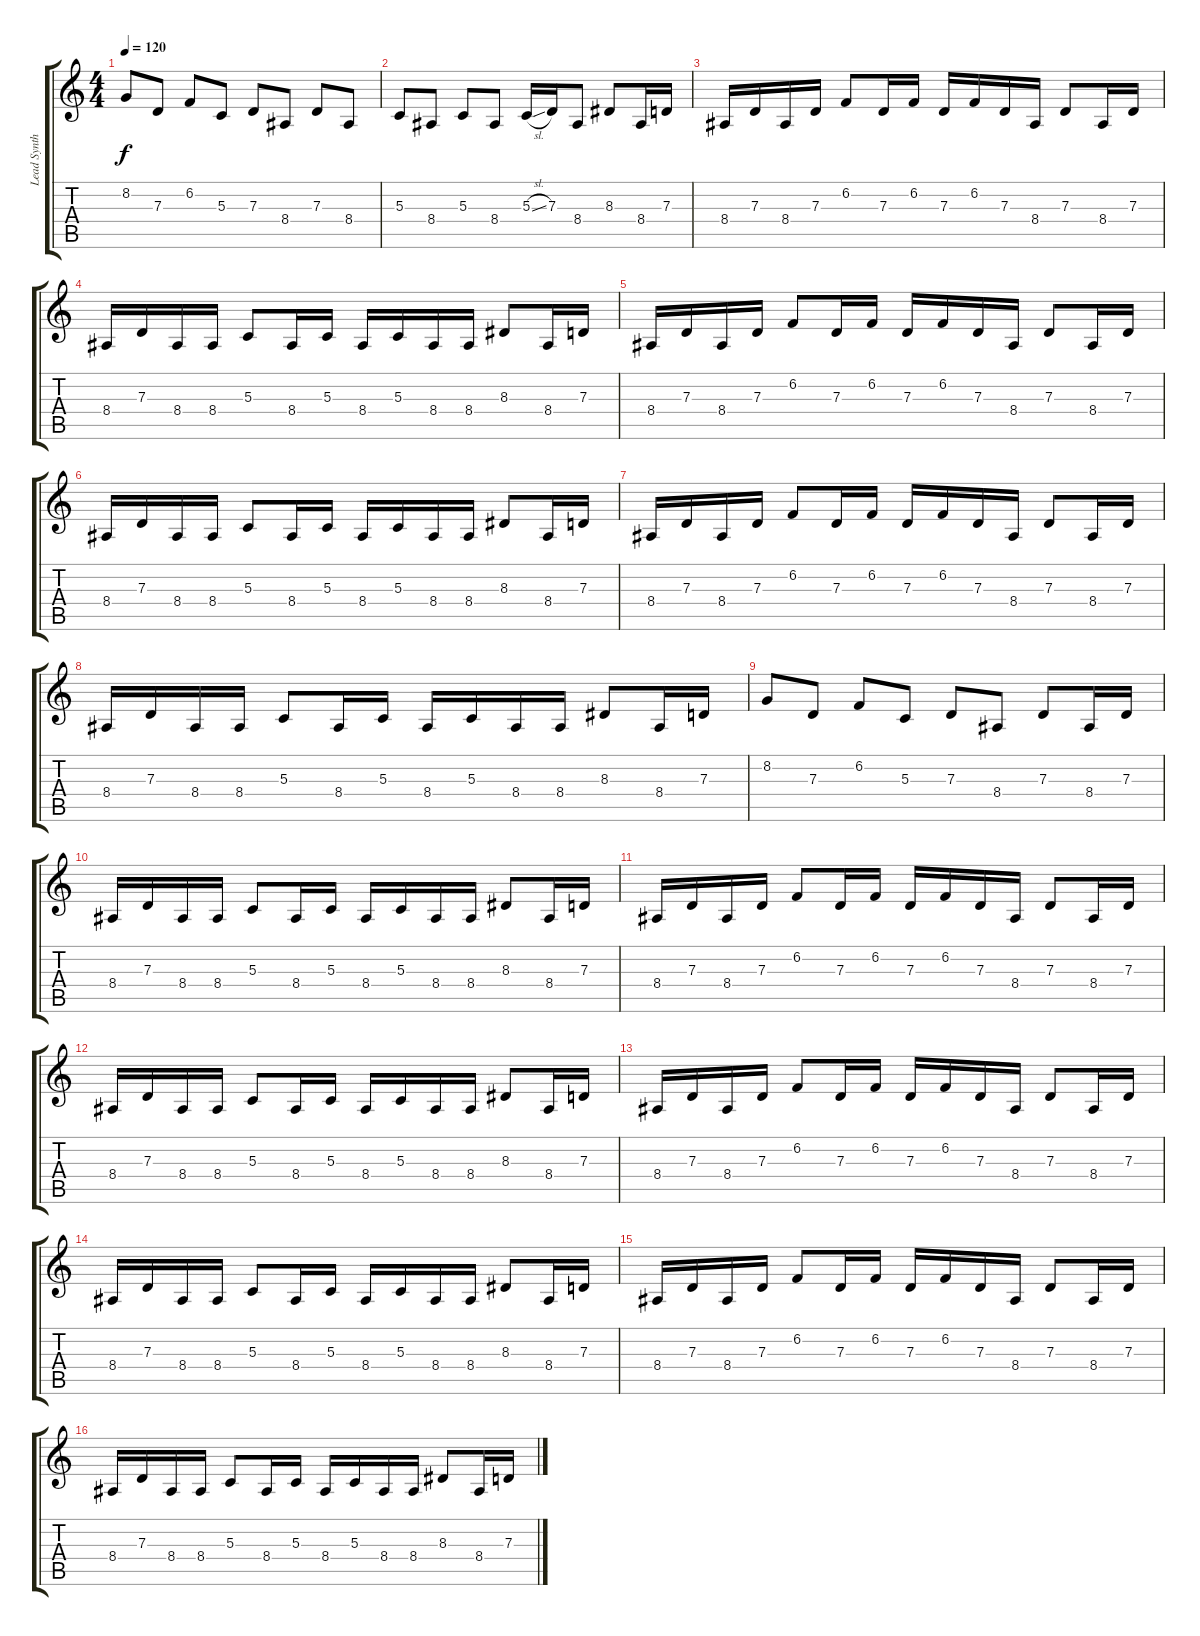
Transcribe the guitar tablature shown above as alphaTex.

\track ("Lead Synth Right Ch." "Lead Synth") {instrument churchorgan}
\staff {score tabs}
\tuning (E4 B3 G3 D3 A2 E2) {hide}
\ts (4 4)
\tempo 120
\clef g2
\ks c
8.2.8{dy f volume 16} 7.3.8 6.2.8 5.3.8 7.3.8 8.4.8 7.3.8 8.4.8 |
5.3.8 8.4.8 5.3.8 8.4.8 5.3{sl}.16 7.3.16 8.4.8 8.3.8 8.4.16 7.3.16 |
8.4.16 7.3.16 8.4.16 7.3.16 6.2.8 7.3.16 6.2.16 7.3.16 6.2.16 7.3.16 8.4.16 7.3.8 8.4.16 7.3.16 |
8.4.16 7.3.16 8.4.16 8.4.16 5.3.8 8.4.16 5.3.16 8.4.16 5.3.16 8.4.16 8.4.16 8.3.8 8.4.16 7.3.16 |
8.4.16 7.3.16 8.4.16 7.3.16 6.2.8 7.3.16 6.2.16 7.3.16 6.2.16 7.3.16 8.4.16 7.3.8 8.4.16 7.3.16 |
8.4.16 7.3.16 8.4.16 8.4.16 5.3.8 8.4.16 5.3.16 8.4.16 5.3.16 8.4.16 8.4.16 8.3.8 8.4.16 7.3.16 |
8.4.16 7.3.16 8.4.16 7.3.16 6.2.8 7.3.16 6.2.16 7.3.16 6.2.16 7.3.16 8.4.16 7.3.8 8.4.16 7.3.16 |
8.4.16 7.3.16 8.4.16 8.4.16 5.3.8 8.4.16 5.3.16 8.4.16 5.3.16 8.4.16 8.4.16 8.3.8 8.4.16 7.3.16 |
8.2.8{volume 16} 7.3.8 6.2.8 5.3.8 7.3.8 8.4.8 7.3.8 8.4.16 7.3.16 |
8.4.16 7.3.16 8.4.16 8.4.16 5.3.8 8.4.16 5.3.16 8.4.16 5.3.16 8.4.16 8.4.16 8.3.8 8.4.16 7.3.16 |
8.4.16 7.3.16 8.4.16 7.3.16 6.2.8 7.3.16 6.2.16 7.3.16 6.2.16 7.3.16 8.4.16 7.3.8 8.4.16 7.3.16 |
8.4.16 7.3.16 8.4.16 8.4.16 5.3.8 8.4.16 5.3.16 8.4.16 5.3.16 8.4.16 8.4.16 8.3.8 8.4.16 7.3.16 |
8.4.16 7.3.16 8.4.16 7.3.16 6.2.8 7.3.16 6.2.16 7.3.16 6.2.16 7.3.16 8.4.16 7.3.8 8.4.16 7.3.16 |
8.4.16 7.3.16 8.4.16 8.4.16 5.3.8 8.4.16 5.3.16 8.4.16 5.3.16 8.4.16 8.4.16 8.3.8 8.4.16 7.3.16 |
8.4.16 7.3.16 8.4.16 7.3.16 6.2.8 7.3.16 6.2.16 7.3.16 6.2.16 7.3.16 8.4.16 7.3.8 8.4.16 7.3.16 |
8.4.16 7.3.16 8.4.16 8.4.16 5.3.8 8.4.16 5.3.16 8.4.16 5.3.16 8.4.16 8.4.16 8.3.8 8.4.16 7.3.16
